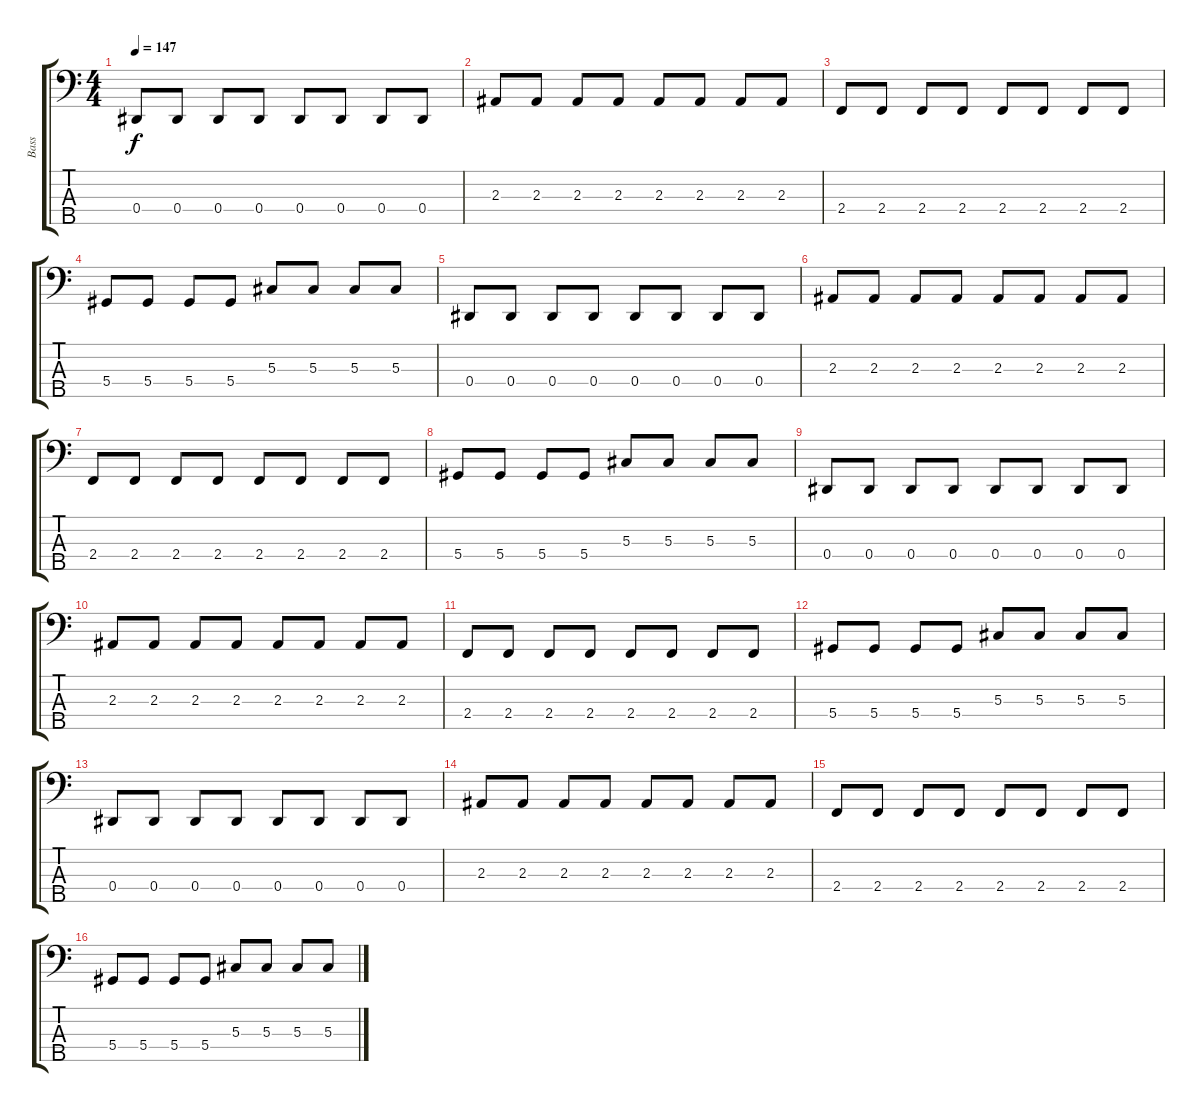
\track ("Bass" "Bass") {instrument electricbasspick}
\staff {score tabs}
\tuning (Gb2 Db2 Ab1 Eb1 Bb0) {hide}
\ts (4 4)
\tempo 147
\clef f4
\ks c
0.4.8{dy f} 0.4.8 0.4.8 0.4.8 0.4.8 0.4.8 0.4.8 0.4.8 |
2.3.8 2.3.8 2.3.8 2.3.8 2.3.8 2.3.8 2.3.8 2.3.8 |
2.4.8 2.4.8 2.4.8 2.4.8 2.4.8 2.4.8 2.4.8 2.4.8 |
5.4.8 5.4.8 5.4.8 5.4.8 5.3.8 5.3.8 5.3.8 5.3.8 |
0.4.8 0.4.8 0.4.8 0.4.8 0.4.8 0.4.8 0.4.8 0.4.8 |
2.3.8 2.3.8 2.3.8 2.3.8 2.3.8 2.3.8 2.3.8 2.3.8 |
2.4.8 2.4.8 2.4.8 2.4.8 2.4.8 2.4.8 2.4.8 2.4.8 |
5.4.8 5.4.8 5.4.8 5.4.8 5.3.8 5.3.8 5.3.8 5.3.8 |
0.4.8 0.4.8 0.4.8 0.4.8 0.4.8 0.4.8 0.4.8 0.4.8 |
2.3.8 2.3.8 2.3.8 2.3.8 2.3.8 2.3.8 2.3.8 2.3.8 |
2.4.8 2.4.8 2.4.8 2.4.8 2.4.8 2.4.8 2.4.8 2.4.8 |
5.4.8 5.4.8 5.4.8 5.4.8 5.3.8 5.3.8 5.3.8 5.3.8 |
0.4.8 0.4.8 0.4.8 0.4.8 0.4.8 0.4.8 0.4.8 0.4.8 |
2.3.8 2.3.8 2.3.8 2.3.8 2.3.8 2.3.8 2.3.8 2.3.8 |
2.4.8 2.4.8 2.4.8 2.4.8 2.4.8 2.4.8 2.4.8 2.4.8 |
5.4.8 5.4.8 5.4.8 5.4.8 5.3.8 5.3.8 5.3.8 5.3.8
